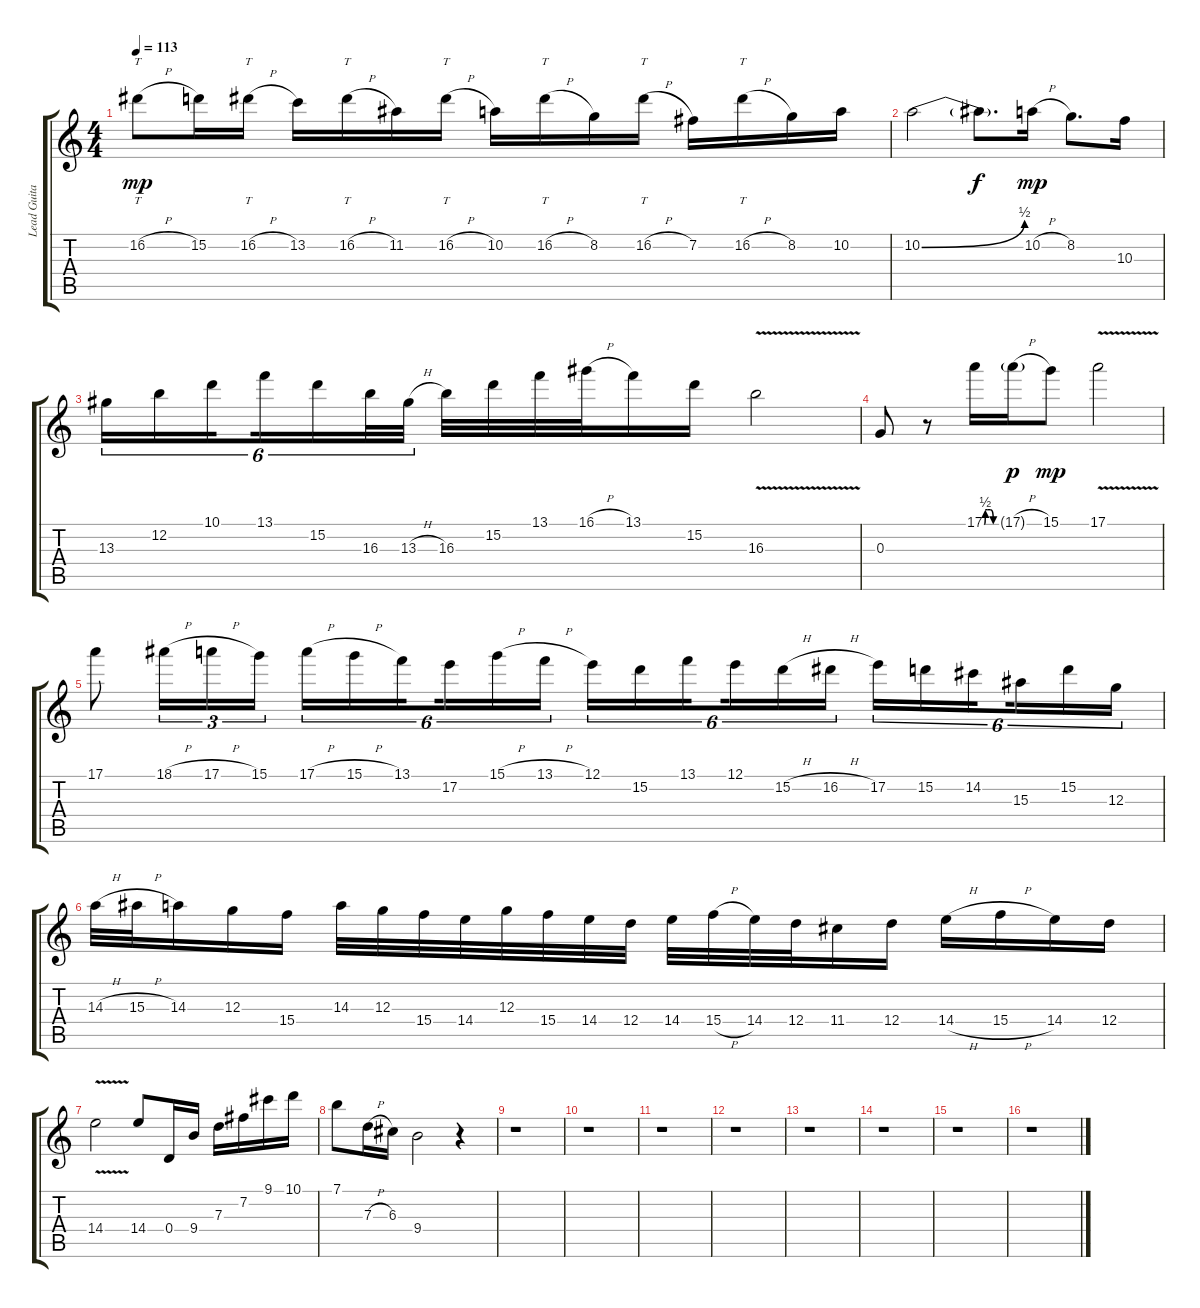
\track ("Lead Guitar" "Lead Guita") {instrument overdrivenguitar}
\staff {score tabs}
\tuning (E4 B3 G3 D3 A2 E2) {hide}
\ts (4 4)
\tempo 113
\clef g2
\ks c
16.2{h}.8{tt dy mp} 15.2.16 16.2{h}.16{tt} 13.2.16 16.2{h}.16{tt} 11.2.16 16.2{h}.16{tt} 10.2.16 16.2{h}.16{tt} 8.2.16 16.2{h}.16{tt} 7.2.16 16.2{h}.16{tt} 8.2.16 10.2.16 |
10.2{be (bend 0 0 60 2)}.2 10.2{t}.8{d dy f} 10.2{h}.16{dy mp} 8.2.8{d} 10.3.16 |
13.3.16{tu (6 4)} 12.2.16{tu (6 4)} 10.1.16{tu (6 4) beam splitsecondary} 13.1.16{tu (6 4)} 15.2.16{tu (6 4)} 16.3.32{tu (6 4)} 13.3{h}.32{tu (6 4)} 16.3.32 15.2.32 13.1.32 16.1{h}.32 13.1.16 15.2.16 16.3{v}.2 |
0.3.8 r.8 17.1{be (custom 0 0 5 2 15 2 30 2 45 0 60 0)}.16 17.1{h g}.16{dy p} 15.1.8{dy mp} 17.1{v}.2 |
17.1.8 18.1{h}.16{tu (3 2)} 17.1{h}.16{tu (3 2)} 15.1.16{tu (3 2)} 17.1{h}.16{tu (6 4)} 15.1{h}.16{tu (6 4)} 13.1.16{tu (6 4) beam splitsecondary} 17.2.16{tu (6 4)} 15.1{h}.16{tu (6 4)} 13.1{h}.16{tu (6 4)} 12.1.16{tu (6 4)} 15.2.16{tu (6 4)} 13.1.16{tu (6 4) beam splitsecondary} 12.1.16{tu (6 4)} 15.2{h}.16{tu (6 4)} 16.2{h}.16{tu (6 4)} 17.2.16{tu (6 4)} 15.2.16{tu (6 4)} 14.2.16{tu (6 4) beam splitsecondary} 15.3.16{tu (6 4)} 15.2.16{tu (6 4)} 12.3.16{tu (6 4)} |
14.3{h}.32 15.3{h}.32 14.3.16 12.3.16 15.4.16 14.3.32 12.3.32 15.4.32 14.4.32 12.3.32 15.4.32 14.4.32 12.4.32 14.4.32 15.4{h}.32 14.4.32 12.4.32 11.4.16 12.4.16 14.4{h}.16 15.4{h}.16 14.4.16 12.4.16 |
14.4{v}.2 14.4.8 0.4.16 9.4.16 7.3.16 7.2.16 9.1.16 10.1.16 |
7.1.8 7.3{h}.16 6.3.16 9.4.2 r.4 |
r.1 |
r.1 |
r.1 |
r.1 |
r.1 |
r.1 |
r.1 |
r.1
